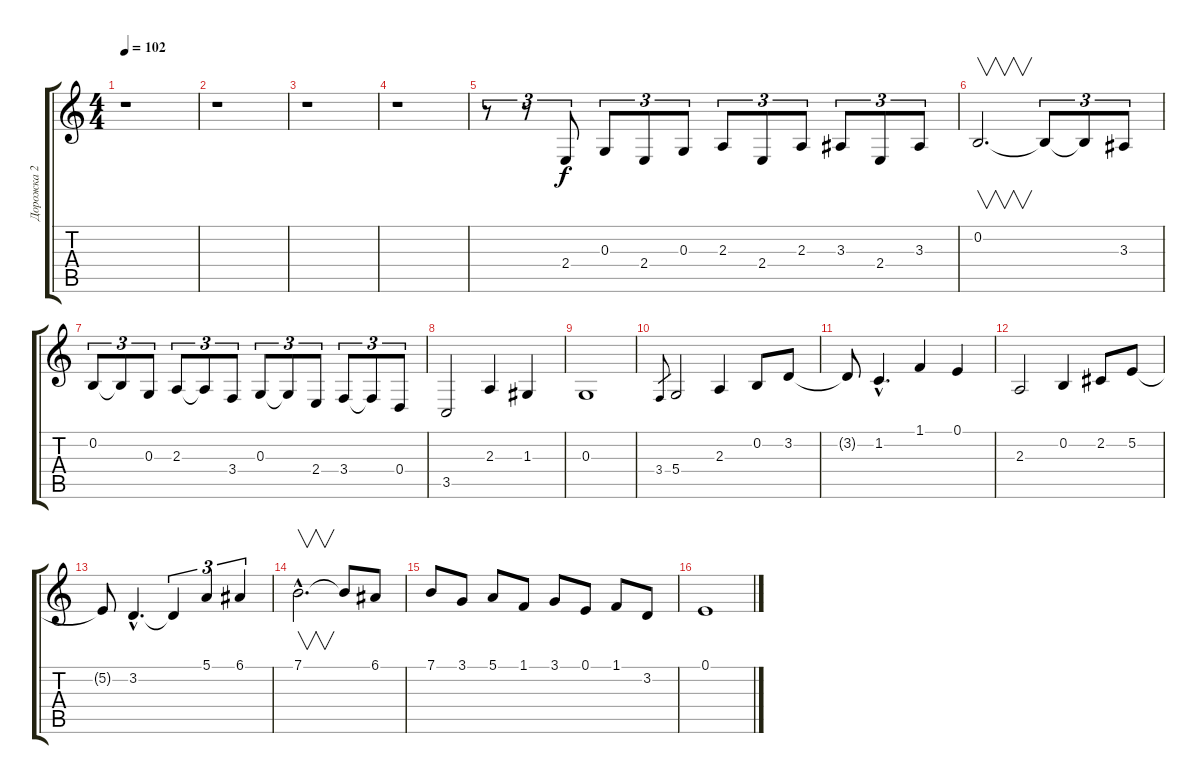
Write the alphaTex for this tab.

\track ("Дорожка 2" "Дорожка 2") {instrument tenorsax}
\staff {score tabs}
\tuning (E4 B3 G3 D3 A2 E2) {hide}
\ts (4 4)
\tempo 102
\clef g2
\ks c
r.1{dy f} |
r.1 |
r.1 |
r.1 |
r.8{tu (3 2) volume 13} r.8{tu (3 2)} 2.4.8{tu (3 2)} 0.3.8{tu (3 2)} 2.4.8{tu (3 2)} 0.3.8{tu (3 2)} 2.3.8{tu (3 2)} 2.4.8{tu (3 2)} 2.3.8{tu (3 2)} 3.3.8{tu (3 2)} 2.4.8{tu (3 2)} 3.3.8{tu (3 2)} |
0.2.2{v d} 0.2{t}.8{tu (3 2)} 0.2{t}.8{tu (3 2)} 3.3.8{tu (3 2)} |
0.2.8{tu (3 2)} 0.2{t}.8{tu (3 2)} 0.3.8{tu (3 2)} 2.3.8{tu (3 2)} 2.3{t}.8{tu (3 2)} 3.4.8{tu (3 2)} 0.3.8{tu (3 2)} 0.3{t}.8{tu (3 2)} 2.4.8{tu (3 2)} 3.4.8{tu (3 2)} 3.4{t}.8{tu (3 2)} 0.4.8{tu (3 2)} |
3.5.2 2.3.4 1.3.4 |
0.3.1 |
3.4.8{gr} 5.4.2 2.3.4 0.2.8 3.2.8 |
3.2{t}.8 1.2{hac}.4{d} 1.1.4 0.1.4 |
2.3.2 0.2.4 2.2.8 5.2.8 |
5.2{t}.8 3.2{hac}.4{d} 3.2{t}.4{tu (3 2)} 5.1.4{tu (3 2)} 6.1.4{tu (3 2)} |
7.1{hac}.2{v d} 7.1{t}.8 6.1.8 |
7.1.8 3.1.8 5.1.8 1.1.8 3.1.8 0.1.8 1.1.8 3.2.8 |
0.1.1
